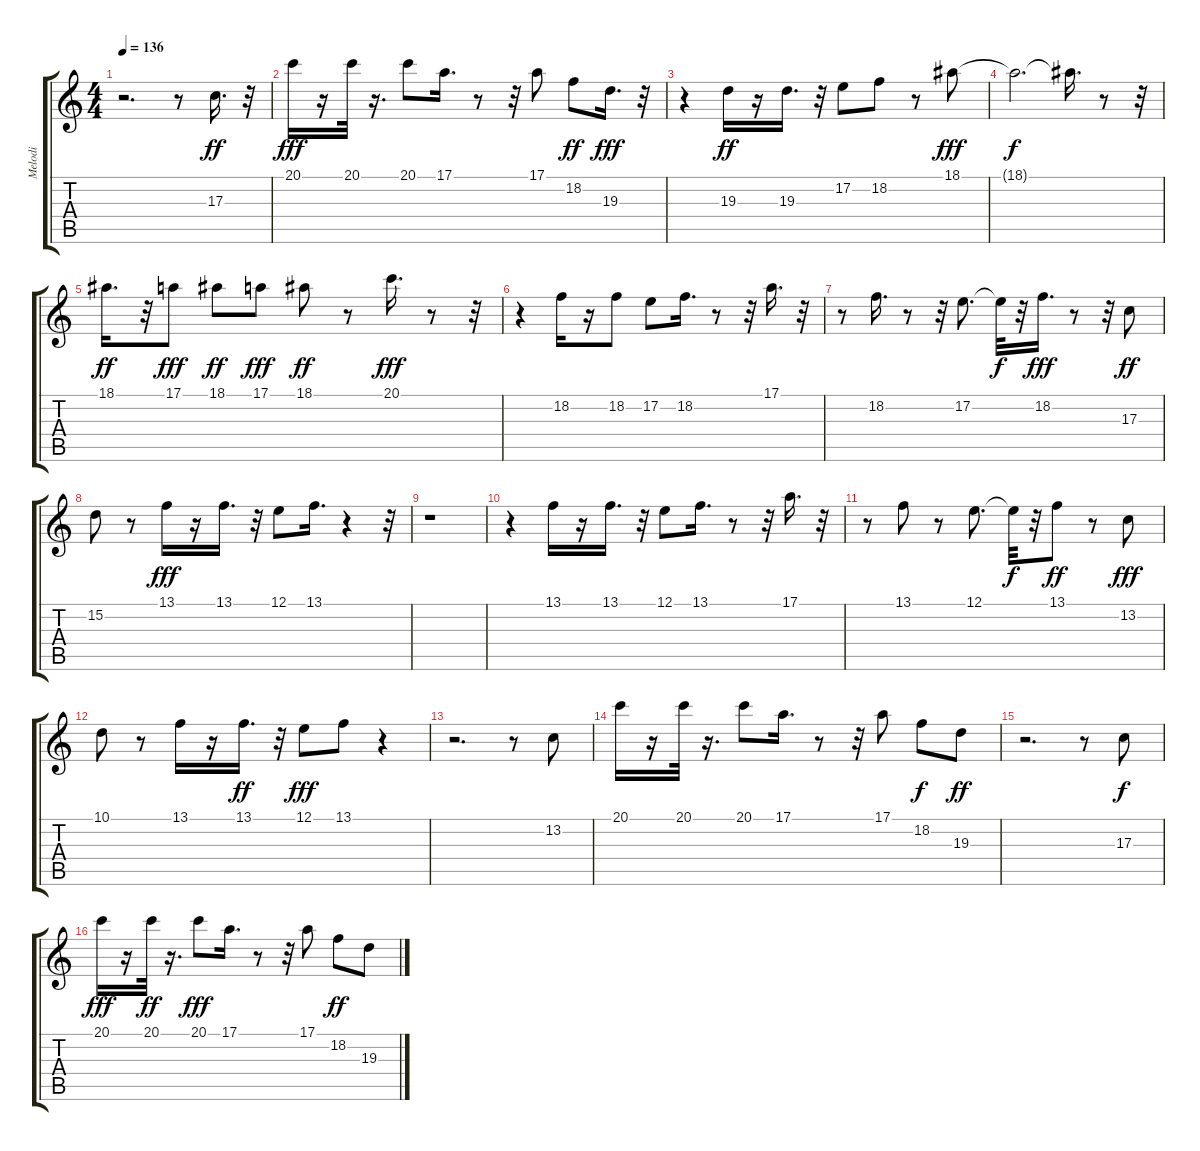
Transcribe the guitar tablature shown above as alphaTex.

\track ("Melodi" "Melodi") {instrument oboe}
\staff {score tabs}
\tuning (E4 B3 G3 D3 A2 E2) {hide}
\ts (4 4)
\tempo 136
\clef g2
\ks c
r.2{d dy ff} r.8 17.3.16{d} r.32 |
20.1.16{dy fff} r.16 20.1.32 r.16{d} 20.1.8 17.1.16{d} r.8 r.32 17.1.8 18.2.8{dy ff} 19.3.16{d dy fff} r.32 |
r.4 19.3.16{dy ff} r.16 19.3.16{d} r.32 17.2.8 18.2.8 r.8 18.1.8{dy fff} |
18.1{t}.2{d dy f} 18.1{t}.16{d} r.8 r.32 |
18.1.16{d dy ff} r.32 17.1.8{dy fff} 18.1.8{dy ff} 17.1.8{dy fff} 18.1.8{dy ff} r.8 20.1.16{d dy fff} r.8 r.32 |
r.4 18.2.16 r.16 18.2.8 17.2.8 18.2.16{d} r.8 r.32 17.1.16{d} r.32 |
r.8 18.2.16{d} r.8 r.32 17.2.8{d} 17.2{t}.32{dy f} r.32 18.2.16{d dy fff} r.8 r.32 17.3.8{dy ff} |
15.2.8 r.8 13.1.16{dy fff} r.16 13.1.16{d} r.32 12.1.8 13.1.16{d} r.4 r.32 |
r.1 |
r.4 13.1.16 r.16 13.1.16{d} r.32 12.1.8 13.1.16{d} r.8 r.32 17.1.16{d} r.32 |
r.8 13.1.8 r.8 12.1.8{d} 12.1{t}.32{dy f} r.32 13.1.8{dy ff} r.8 13.2.8{dy fff} |
10.1.8 r.8 13.1.16 r.16 13.1.16{d dy ff} r.32 12.1.8{dy fff} 13.1.8 r.4 |
r.2{d} r.8 13.2.8 |
20.1.16 r.16 20.1.32 r.16{d} 20.1.8 17.1.16{d} r.8 r.32 17.1.8 18.2.8{dy f} 19.3.8{dy ff} |
r.2{d} r.8 17.3.8{dy f} |
20.1.16{dy fff} r.16 20.1.32{dy ff} r.16{d} 20.1.8{dy fff} 17.1.16{d} r.8 r.32 17.1.8 18.2.8{dy ff} 19.3.8
